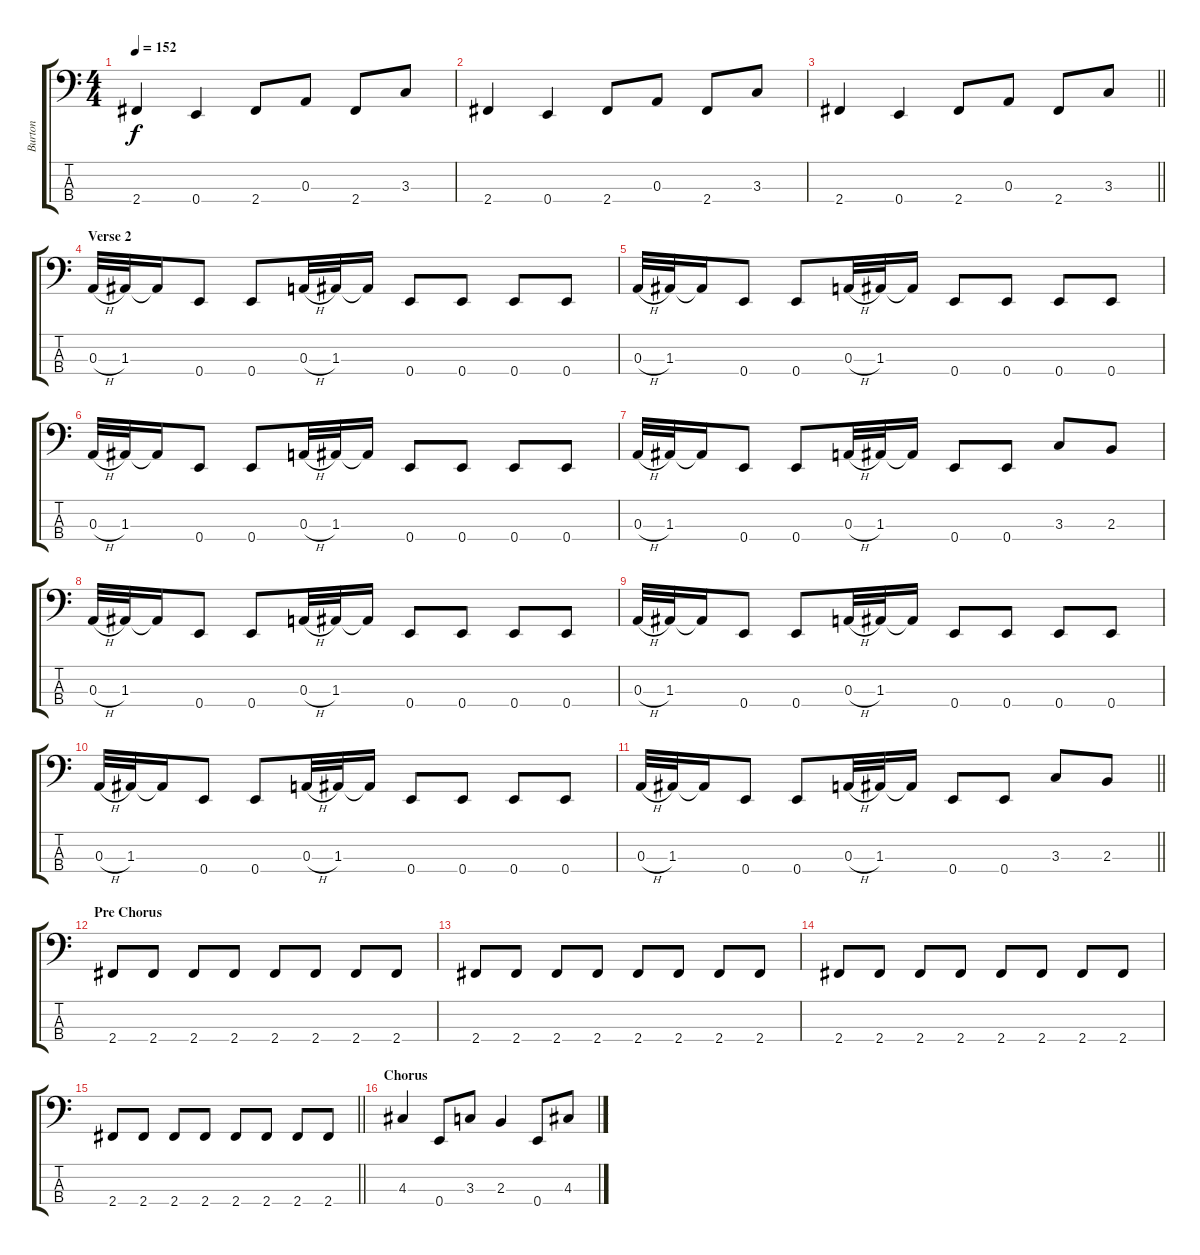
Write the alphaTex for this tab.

\track ("Burton" "Burton") {instrument electricbassfinger}
\staff {score tabs}
\tuning (G2 D2 A1 E1) {hide}
\ts (4 4)
\tempo 152
\clef f4
\ks c
2.4.4{dy f} 0.4.4 2.4.8 0.3.8 2.4.8 3.3.8 |
2.4.4 0.4.4 2.4.8 0.3.8 2.4.8 3.3.8 |
\barLineRight lightlight
2.4.4 0.4.4 2.4.8 0.3.8 2.4.8 3.3.8 |
\section ("" "Verse 2")
0.3{h}.32 1.3.32 1.3{t}.16 0.4.8 0.4.8 0.3{h}.32 1.3.32 1.3{t}.16 0.4.8 0.4.8 0.4.8 0.4.8 |
0.3{h}.32 1.3.32 1.3{t}.16 0.4.8 0.4.8 0.3{h}.32 1.3.32 1.3{t}.16 0.4.8 0.4.8 0.4.8 0.4.8 |
0.3{h}.32 1.3.32 1.3{t}.16 0.4.8 0.4.8 0.3{h}.32 1.3.32 1.3{t}.16 0.4.8 0.4.8 0.4.8 0.4.8 |
0.3{h}.32 1.3.32 1.3{t}.16 0.4.8 0.4.8 0.3{h}.32 1.3.32 1.3{t}.16 0.4.8 0.4.8 3.3.8 2.3.8 |
0.3{h}.32 1.3.32 1.3{t}.16 0.4.8 0.4.8 0.3{h}.32 1.3.32 1.3{t}.16 0.4.8 0.4.8 0.4.8 0.4.8 |
0.3{h}.32 1.3.32 1.3{t}.16 0.4.8 0.4.8 0.3{h}.32 1.3.32 1.3{t}.16 0.4.8 0.4.8 0.4.8 0.4.8 |
0.3{h}.32 1.3.32 1.3{t}.16 0.4.8 0.4.8 0.3{h}.32 1.3.32 1.3{t}.16 0.4.8 0.4.8 0.4.8 0.4.8 |
\barLineRight lightlight
0.3{h}.32 1.3.32 1.3{t}.16 0.4.8 0.4.8 0.3{h}.32 1.3.32 1.3{t}.16 0.4.8 0.4.8 3.3.8 2.3.8 |
\section ("" "Pre Chorus")
2.4.8 2.4.8 2.4.8 2.4.8 2.4.8 2.4.8 2.4.8 2.4.8 |
2.4.8 2.4.8 2.4.8 2.4.8 2.4.8 2.4.8 2.4.8 2.4.8 |
2.4.8 2.4.8 2.4.8 2.4.8 2.4.8 2.4.8 2.4.8 2.4.8 |
\barLineRight lightlight
2.4.8 2.4.8 2.4.8 2.4.8 2.4.8 2.4.8 2.4.8 2.4.8 |
\section ("" "Chorus")
4.3.4 0.4.8 3.3.8 2.3.4 0.4.8 4.3.8
